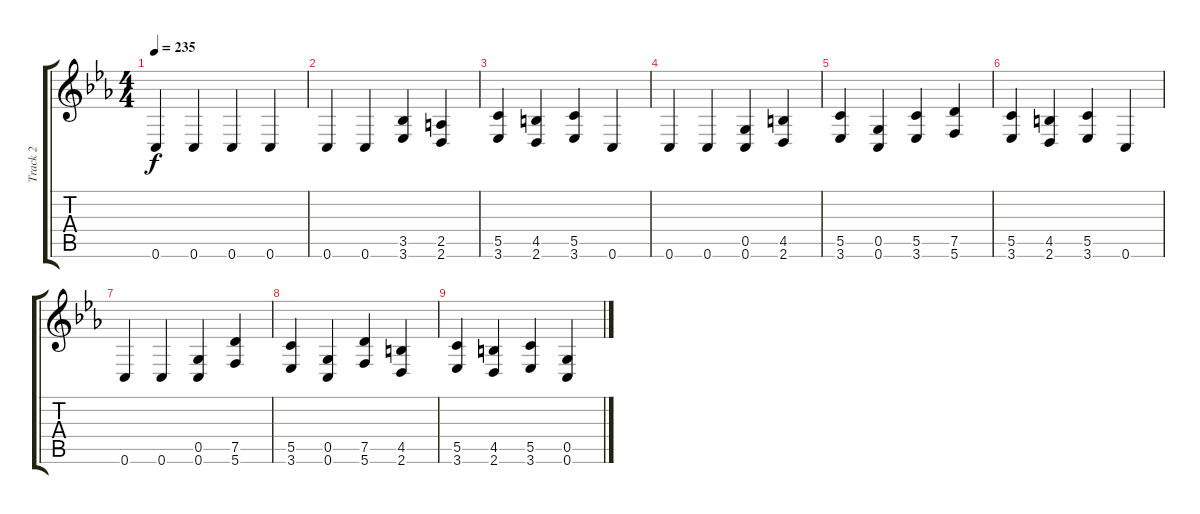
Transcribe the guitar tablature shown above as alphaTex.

\track ("Track 2" "Track 2") {instrument distortionguitar}
\staff {score tabs}
\tuning (D4 A3 F3 C3 G2 C2) {hide}
\ts (4 4)
\tempo 235
\clef g2
\ks eb
0.6.4{dy f} 0.6.4 0.6.4 0.6.4 |
0.6.4 0.6.4 (3.5 3.6).4 (2.5 2.6).4 |
(5.5 3.6).4 (4.5 2.6).4 (5.5 3.6).4 0.6.4 |
0.6.4 0.6.4 (0.5 0.6).4 (4.5 2.6).4 |
(5.5 3.6).4 (0.5 0.6).4 (5.5 3.6).4 (7.5 5.6).4 |
(5.5 3.6).4 (4.5 2.6).4 (5.5 3.6).4 0.6.4 |
0.6.4 0.6.4 (0.5 0.6).4 (7.5 5.6).4 |
(5.5 3.6).4 (0.5 0.6).4 (7.5 5.6).4 (4.5 2.6).4 |
(5.5 3.6).4 (4.5 2.6).4 (5.5 3.6).4 (0.5 0.6).4
